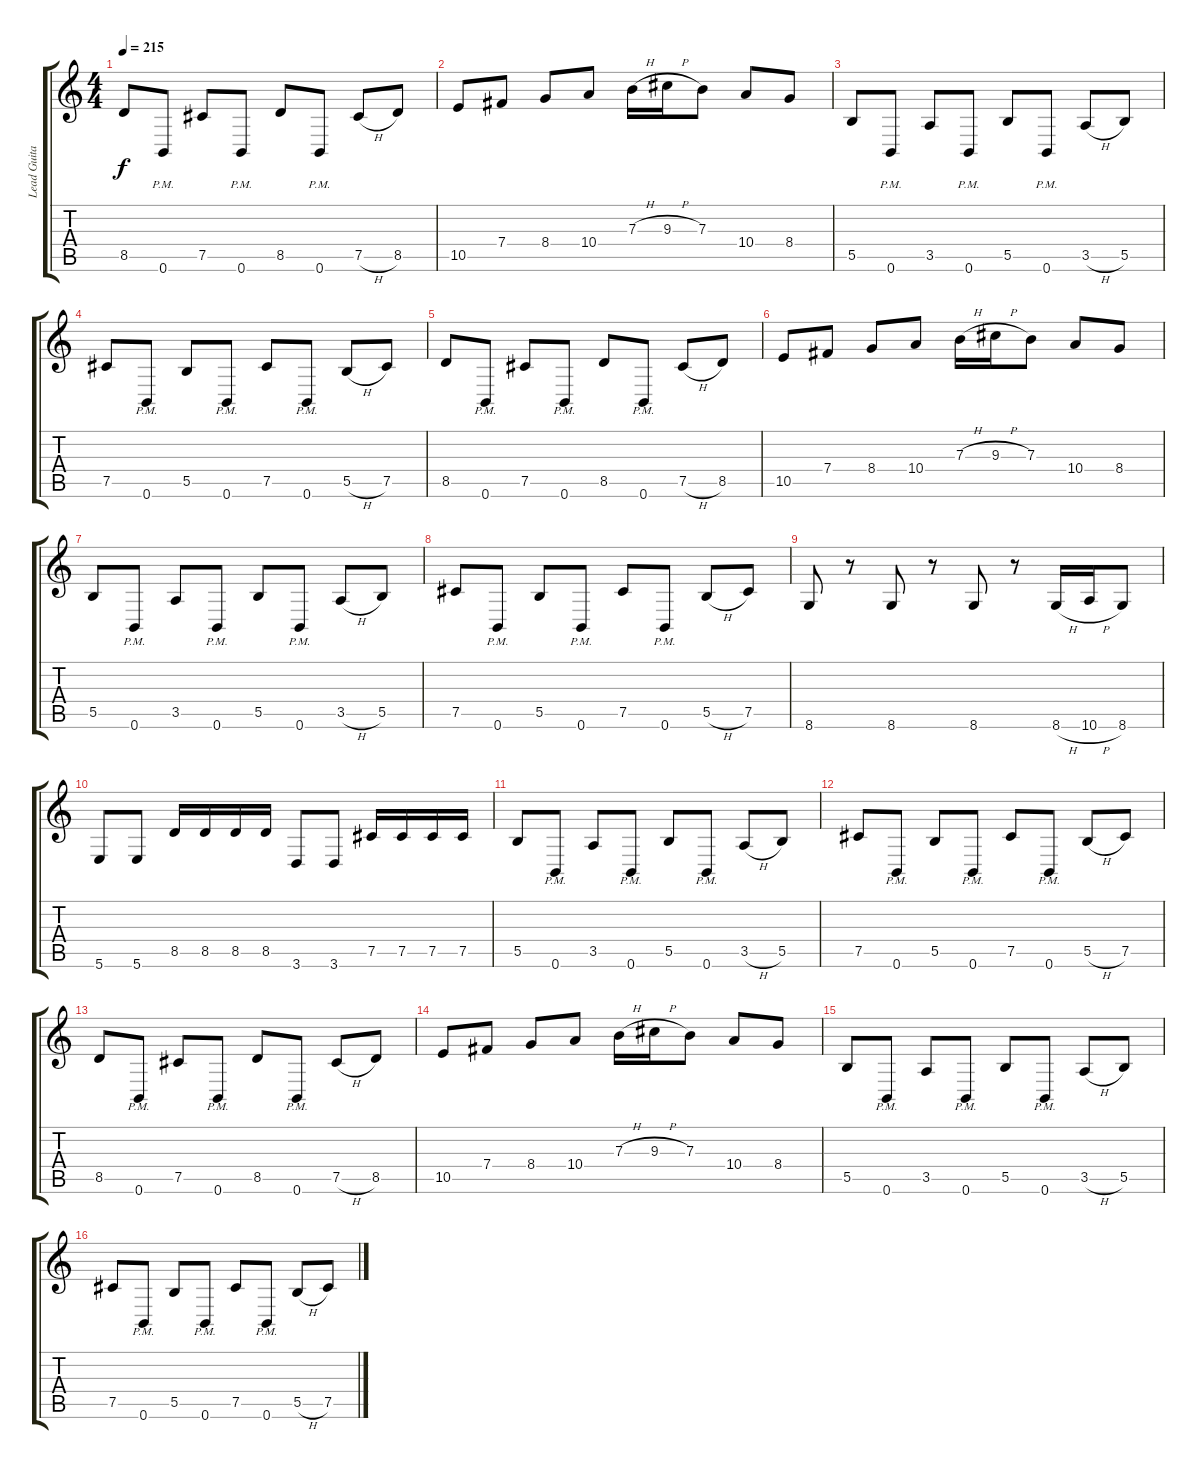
\track ("Lead Guitar - Kevin" "Lead Guita") {instrument distortionguitar}
\staff {score tabs}
\tuning (Db4 Ab3 E3 B2 Gb2 B1) {hide}
\ts (4 4)
\tempo 215
\clef g2
\ks c
8.5.8{dy f} 0.6{pm}.8 7.5.8 0.6{pm}.8 8.5.8 0.6{pm}.8 7.5{h}.8 8.5.8 |
10.5.8 7.4.8 8.4.8 10.4.8 7.3{h}.16 9.3{h}.16 7.3.8 10.4.8 8.4.8 |
5.5.8 0.6{pm}.8 3.5.8 0.6{pm}.8 5.5.8 0.6{pm}.8 3.5{h}.8 5.5.8 |
7.5.8 0.6{pm}.8 5.5.8 0.6{pm}.8 7.5.8 0.6{pm}.8 5.5{h}.8 7.5.8 |
8.5.8 0.6{pm}.8 7.5.8 0.6{pm}.8 8.5.8 0.6{pm}.8 7.5{h}.8 8.5.8 |
10.5.8 7.4.8 8.4.8 10.4.8 7.3{h}.16 9.3{h}.16 7.3.8 10.4.8 8.4.8 |
5.5.8 0.6{pm}.8 3.5.8 0.6{pm}.8 5.5.8 0.6{pm}.8 3.5{h}.8 5.5.8 |
7.5.8 0.6{pm}.8 5.5.8 0.6{pm}.8 7.5.8 0.6{pm}.8 5.5{h}.8 7.5.8 |
8.6.8 r.8 8.6.8 r.8 8.6.8 r.8 8.6{h}.16 10.6{h}.16 8.6.8 |
5.6.8 5.6.8 8.5.16 8.5.16 8.5.16 8.5.16 3.6.8 3.6.8 7.5.16 7.5.16 7.5.16 7.5.16 |
5.5.8 0.6{pm}.8 3.5.8 0.6{pm}.8 5.5.8 0.6{pm}.8 3.5{h}.8 5.5.8 |
7.5.8 0.6{pm}.8 5.5.8 0.6{pm}.8 7.5.8 0.6{pm}.8 5.5{h}.8 7.5.8 |
8.5.8 0.6{pm}.8 7.5.8 0.6{pm}.8 8.5.8 0.6{pm}.8 7.5{h}.8 8.5.8 |
10.5.8 7.4.8 8.4.8 10.4.8 7.3{h}.16 9.3{h}.16 7.3.8 10.4.8 8.4.8 |
5.5.8 0.6{pm}.8 3.5.8 0.6{pm}.8 5.5.8 0.6{pm}.8 3.5{h}.8 5.5.8 |
7.5.8 0.6{pm}.8 5.5.8 0.6{pm}.8 7.5.8 0.6{pm}.8 5.5{h}.8 7.5.8
